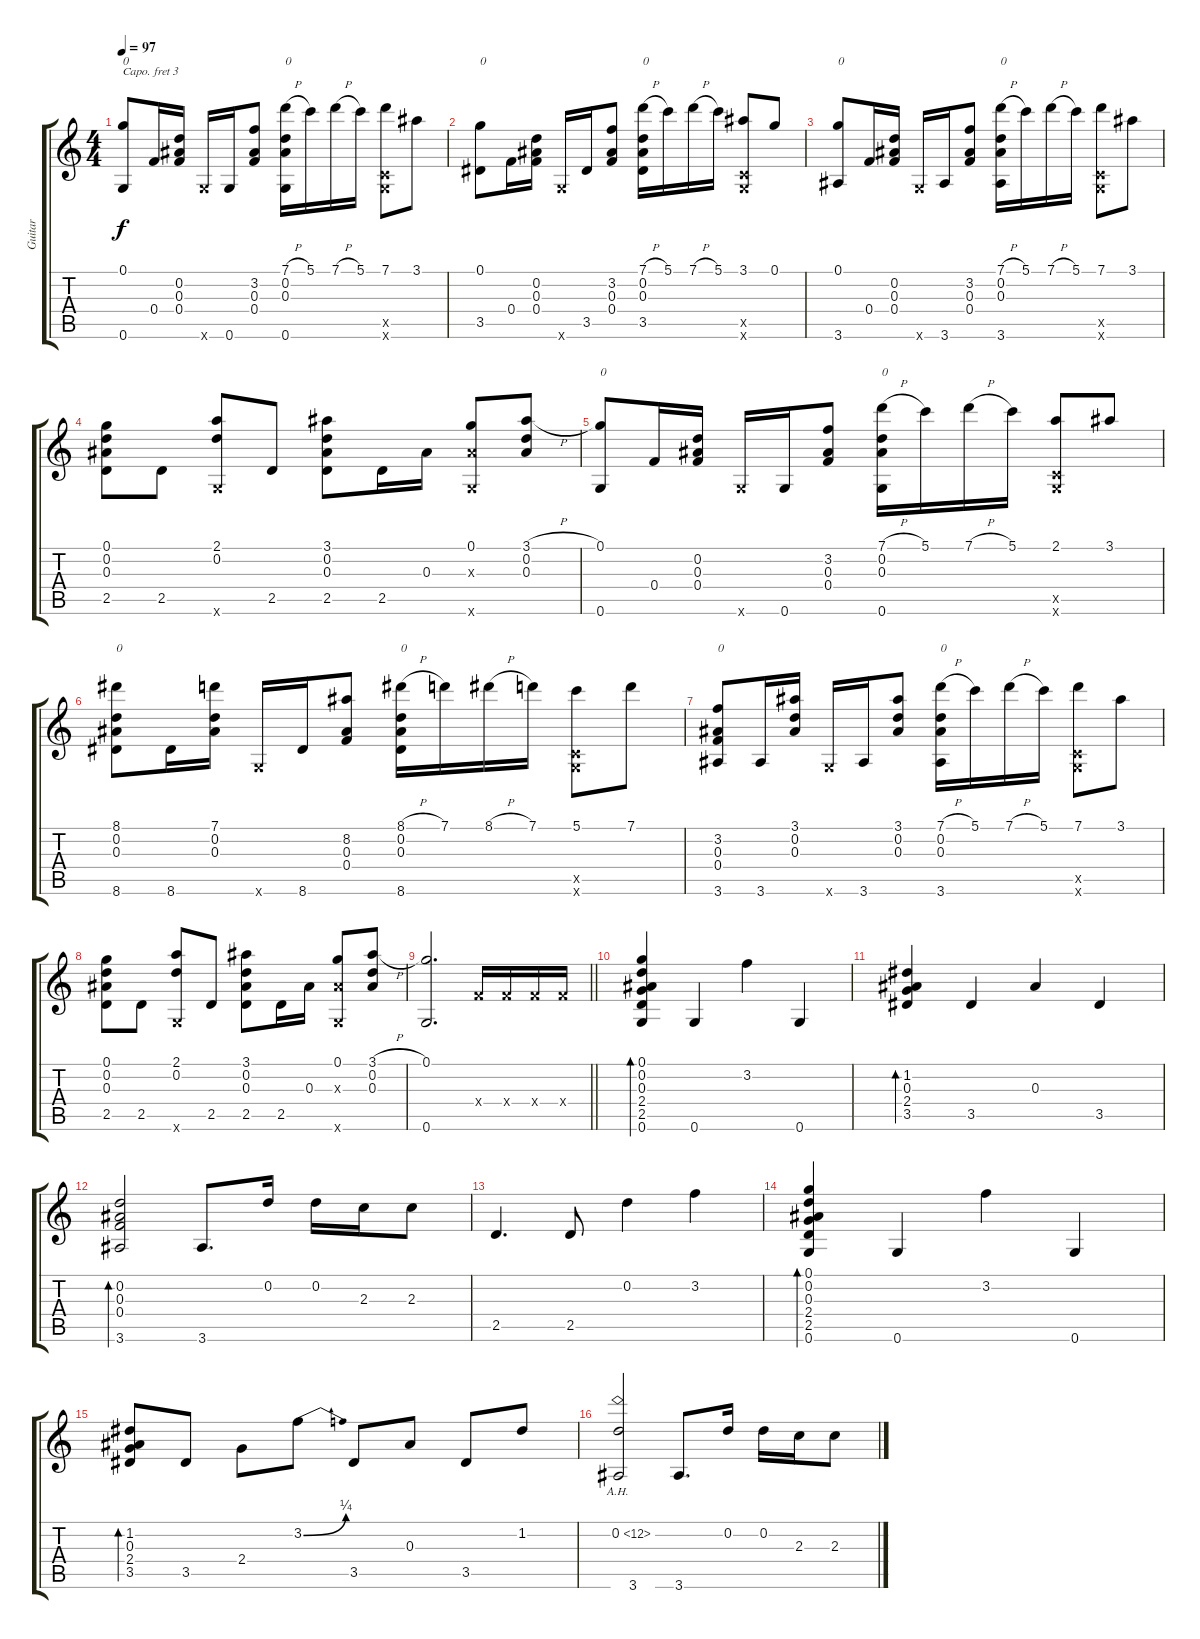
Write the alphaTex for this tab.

\track ("Guitar" "Guitar") {instrument acousticguitarsteel}
\staff {score tabs}
\capo 3
\tuning (E4 B3 G3 D3 A2 E2) {hide}
\ts (4 4)
\tempo 97
\clef g2
\ks c
(0.1 0.6).8{txt "0" dy f} 0.4.16 (0.2 0.3 0.4).16 0.6{x}.16 0.6.16 (3.2 0.3 0.4).8 (7.1{h} 0.2 0.3 0.6).16{txt "0"} 5.1.16 7.1{h}.16 5.1.16 (7.1 0.5{x} 0.6{x}).8 3.1.8 |
(0.1 3.5).8{txt "0"} 0.4.16 (0.2 0.3 0.4).16 0.6{x}.16 3.5.16 (3.2 0.3 0.4).8 (7.1{h} 0.2 0.3 3.5).16{txt "0"} 5.1.16 7.1{h}.16 5.1.16 (3.1 0.5{x} 0.6{x}).8 0.1.8 |
(0.1 3.6).8{txt "0"} 0.4.16 (0.2 0.3 0.4).16 0.6{x}.16 3.6.16 (3.2 0.3 0.4).8 (7.1{h} 0.2 0.3 3.6).16{txt "0"} 5.1.16 7.1{h}.16 5.1.16 (7.1 0.5{x} 0.6{x}).8 3.1.8 |
(0.1 0.2 0.3 2.5).8 2.5.8 (2.1 0.2 0.6{x}).8 2.5.8 (3.1 0.2 0.3 2.5).8 2.5.16 0.3.16 (0.1 0.3{x} 0.6{x}).8 (3.1{h} 0.2 0.3).8 |
(0.1 0.6).8{txt "0"} 0.4.16 (0.2 0.3 0.4).16 0.6{x}.16 0.6.16 (3.2 0.3 0.4).8 (7.1{h} 0.2 0.3 0.6).16{txt "0"} 5.1.16 7.1{h}.16 5.1.16 (2.1 0.5{x} 0.6{x}).8 3.1.8 |
(8.1 0.2 0.3 8.6).8{txt "0"} 8.6.16 (7.1 0.2 0.3).16 0.6{x}.16 8.6.16 (8.2 0.3 0.4).8 (8.1{h} 0.2 0.3 8.6).16{txt "0"} 7.1.16 8.1{h}.16 7.1.16 (5.1 0.5{x} 0.6{x}).8 7.1.8 |
(3.2 0.3 0.4 3.6).8{txt "0"} 3.6.16 (3.1 0.2 0.3).16 0.6{x}.16 3.6.16 (3.1 0.2 0.3).8 (7.1{h} 0.2 0.3 3.6).16{txt "0"} 5.1.16 7.1{h}.16 5.1.16 (7.1 0.5{x} 0.6{x}).8 3.1.8 |
(0.1 0.2 0.3 2.5).8 2.5.8 (2.1 0.2 0.6{x}).8 2.5.8 (3.1 0.2 0.3 2.5).8 2.5.16 0.3.16 (0.1 0.3{x} 0.6{x}).8 (3.1{h} 0.2 0.3).8 |
\barLineRight lightlight
(0.1 0.6).2{d} 0.4{x}.16 0.4{x}.16 0.4{x}.16 0.4{x}.16 |
\section ("" "")
(0.1 0.2 0.3 2.4 2.5 0.6).4{bd 60} 0.6.4 3.2.4 0.6.4 |
(1.2 0.3 2.4 3.5).4{bd 60} 3.5.4 0.3.4 3.5.4 |
(0.2 0.3 0.4 3.6).2{bd 60} 3.6.8{d} 0.2.16 0.2.16 2.3.16 2.3.8 |
2.5.4{d} 2.5.8 0.2.4 3.2.4 |
(0.1 0.2 0.3 2.4 2.5 0.6).4{bd 60} 0.6.4 3.2.4 0.6.4 |
(1.2 0.3 2.4 3.5).8{bd 60} 3.5.8 2.4.8 3.2{be (bend 0 0 60 1)}.8 3.5.8 0.3.8 3.5.8 1.2.8 |
(0.2{ah 12} 3.6).2 3.6.8{d} 0.2.16 0.2.16 2.3.16 2.3.8
